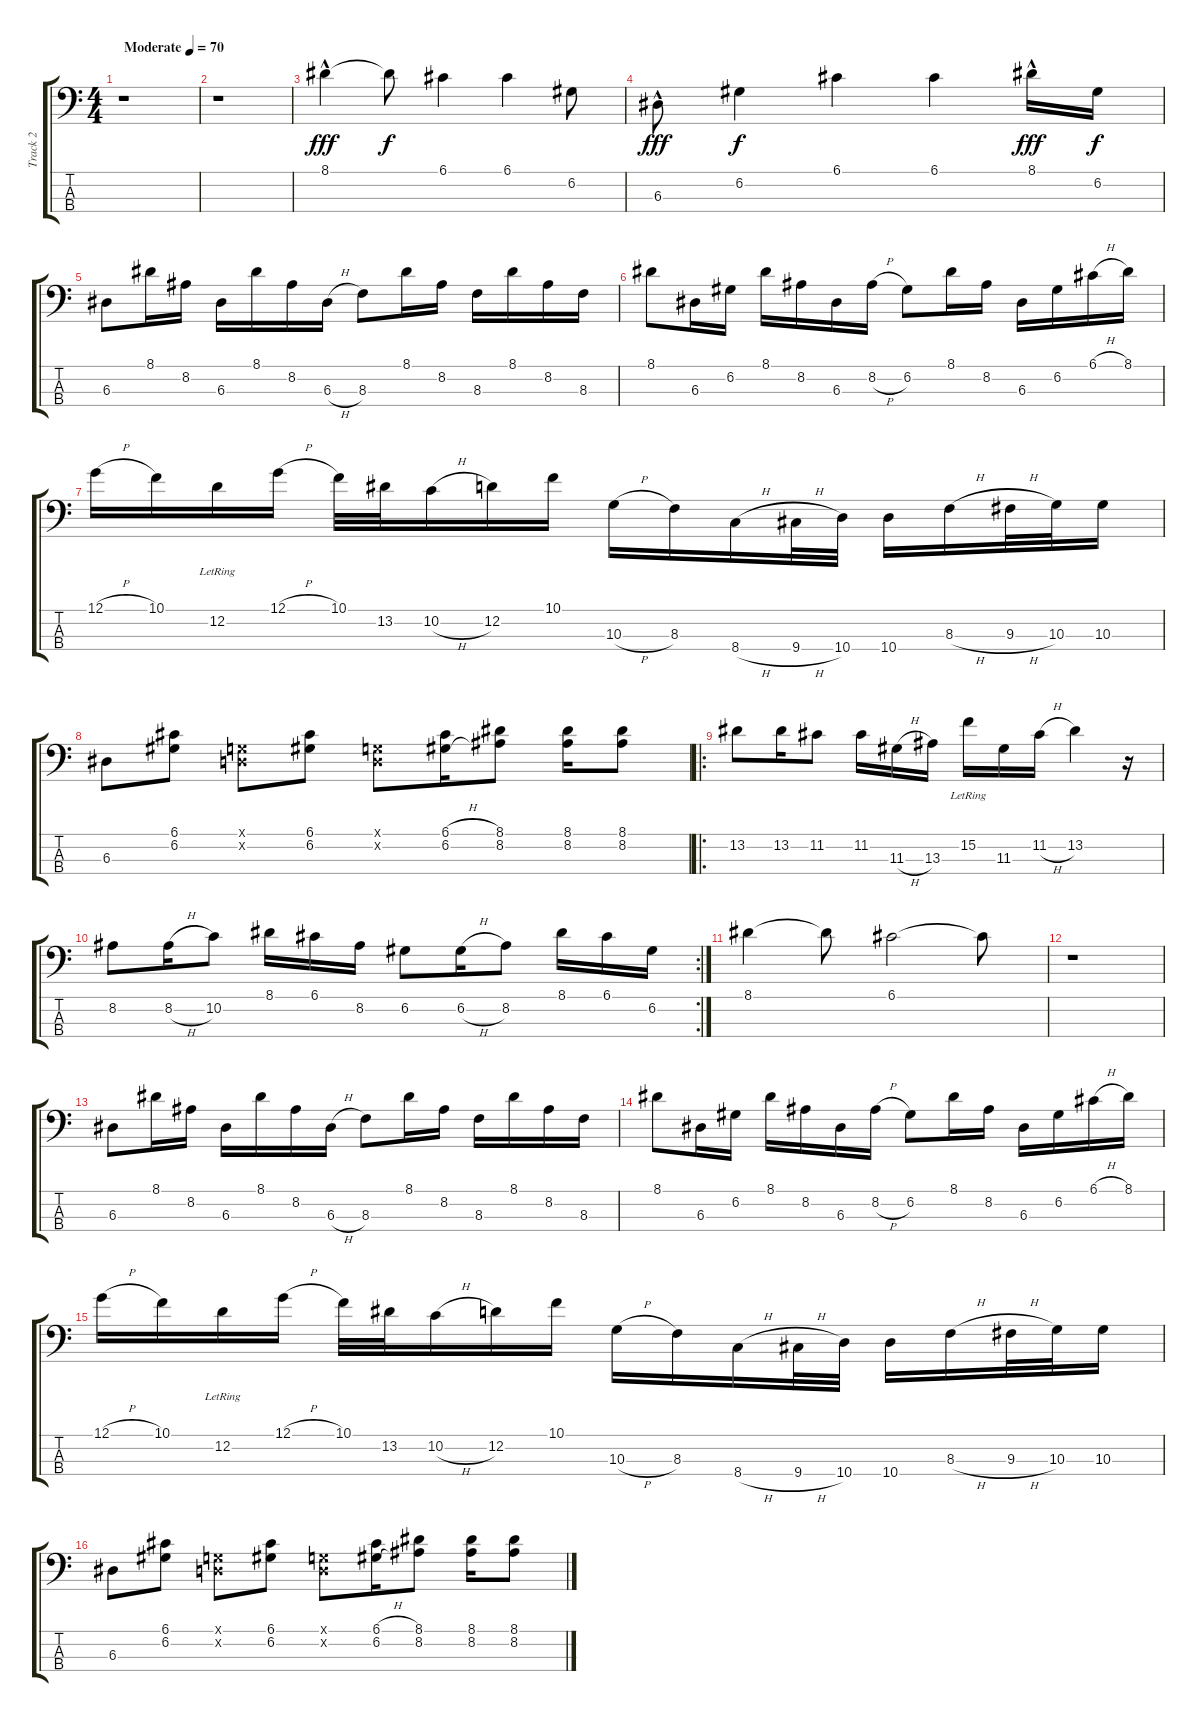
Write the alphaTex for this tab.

\track ("Track 2" "Track 2") {instrument electricbassfinger}
\staff {score tabs}
\tuning (G2 D2 A1 E1) {hide}
\ts (4 4)
\tempo (70 "Moderate")
\clef f4
\ks c
r.1{dy fff instrument electricbassfinger} |
r.1 |
8.1{hac}.4 8.1{t}.8{dy f} 6.1.4 6.1.4 6.2.8 |
6.3{hac}.8{dy fff} 6.2.4{dy f} 6.1.4 6.1.4 8.1{hac}.16{dy fff} 6.2.16{dy f} |
6.3.8 8.1.16 8.2.16 6.3.16 8.1.16 8.2.16 6.3{h}.16 8.3.8 8.1.16 8.2.16 8.3.16 8.1.16 8.2.16 8.3.16 |
8.1.8 6.3.16 6.2.16 8.1.16 8.2.16 6.3.16 8.2{h}.16 6.2.8 8.1.16 8.2.16 6.3.16 6.2.16 6.1{h}.16 8.1.16 |
12.1{h}.16 10.1.16 12.2{lr}.16 12.1{h}.16 10.1.32 13.2.32 10.2{h}.16 12.2.16 10.1.16 10.3{h}.16 8.3.16 8.4{h}.16 9.4{h}.32 10.4.32 10.4.16 8.3{h}.16 9.3{h}.32 10.3.32 10.3.16 |
6.3.8 (6.1 6.2).8 (0.1{x} 0.2{x}).8 (6.1 6.2).8 (0.1{x} 0.2{x}).8 (6.1{h} 6.2{h}).16 (8.1 8.2).8 (8.1 8.2).16 (8.1 8.2).8 |
\ro
13.2.8 13.2.16 11.2.8 11.2.16 11.3{h}.16 13.3.16 15.2{lr}.16 11.3.16 11.2{h}.16 13.2.4 r.16 |
\rc 2
8.2.8 8.2{h}.16 10.2.8 8.1.16 6.1.16 8.2.16 6.2.8 6.2{h}.16 8.2.8 8.1.16 6.1.16 6.2.16 |
8.1.4 8.1{t}.8 6.1.2 6.1{t}.8 |
r.1 |
6.3.8 8.1.16 8.2.16 6.3.16 8.1.16 8.2.16 6.3{h}.16 8.3.8 8.1.16 8.2.16 8.3.16 8.1.16 8.2.16 8.3.16 |
8.1.8 6.3.16 6.2.16 8.1.16 8.2.16 6.3.16 8.2{h}.16 6.2.8 8.1.16 8.2.16 6.3.16 6.2.16 6.1{h}.16 8.1.16 |
12.1{h}.16 10.1.16 12.2{lr}.16 12.1{h}.16 10.1.32 13.2.32 10.2{h}.16 12.2.16 10.1.16 10.3{h}.16 8.3.16 8.4{h}.16 9.4{h}.32 10.4.32 10.4.16 8.3{h}.16 9.3{h}.32 10.3.32 10.3.16 |
6.3.8 (6.1 6.2).8 (0.1{x} 0.2{x}).8 (6.1 6.2).8 (0.1{x} 0.2{x}).8 (6.1{h} 6.2{h}).16 (8.1 8.2).8 (8.1 8.2).16 (8.1 8.2).8
